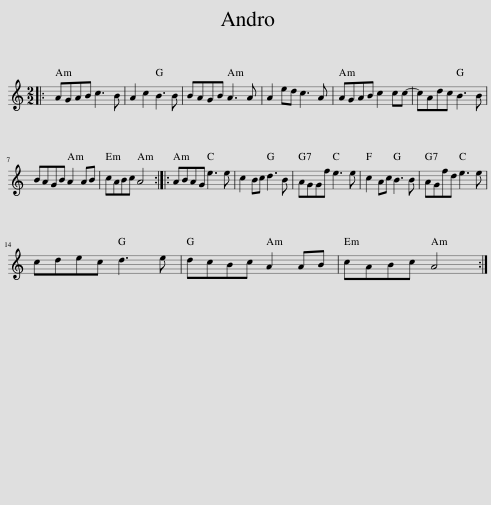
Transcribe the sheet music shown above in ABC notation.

X:1
L:1/8
M:2/2
I:linebreak $
K:C
V:1 treble
V:1
|: AGAB c3 B | A2 c2 B3 B | BAGB A3 A | A2 ed c3 A | AGAB c2 cc- | %5
 cAdc B3 B |$ BAGB A2 AB | cABc A4 :: ABAG e3 e | c2 Bc d3 B | %10
 AGGf e3 e | c2 Ac B3 B | AGfd e3 e |$ cdec d3 e | dcBc A2 AB | %15
 cABc A4 :| %16
